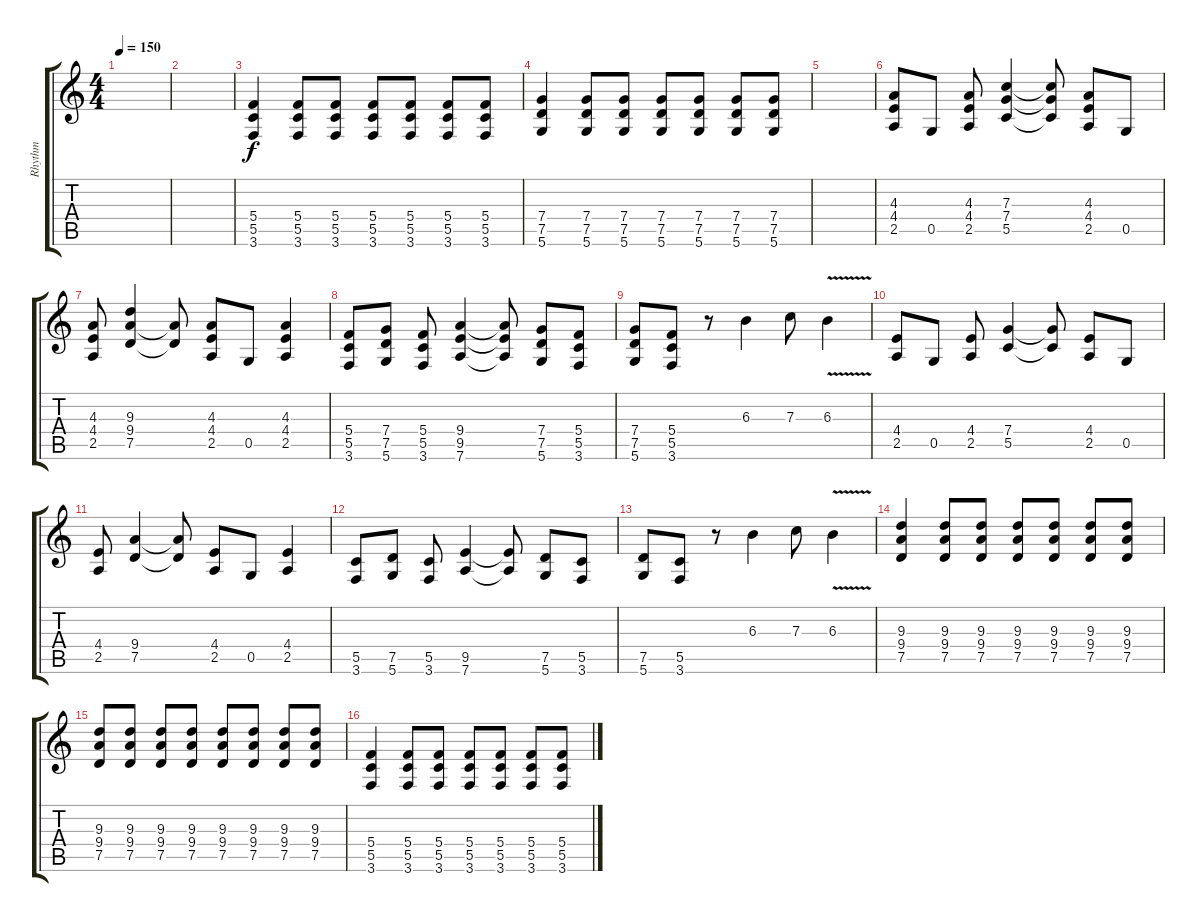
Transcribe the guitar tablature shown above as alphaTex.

\track ("Rhythm" "Rhythm") {instrument overdrivenguitar}
\staff {score tabs}
\tuning (D4 A3 F3 C3 G2 D2) {hide}
\ts (4 4)
\tempo 150
\clef g2
\ks c
|
|
(5.4 5.5 3.6).4 (5.4 5.5 3.6).8 (5.4 5.5 3.6).8 (5.4 5.5 3.6).8 (5.4 5.5 3.6).8 (5.4 5.5 3.6).8 (5.4 5.5 3.6).8 |
(7.4 7.5 5.6).4 (7.4 7.5 5.6).8 (7.4 7.5 5.6).8 (7.4 7.5 5.6).8 (7.4 7.5 5.6).8 (7.4 7.5 5.6).8 (7.4 7.5 5.6).8 |
|
(4.3 4.4 2.5).8 0.5.8 (4.3 4.4 2.5).8 (7.3 7.4 5.5).4 (7.3{t} 7.4{t} 5.5{t}).8 (4.3 4.4 2.5).8 0.5.8 |
(4.3 4.4 2.5).8 (9.3 9.4 7.5).4 (9.4{t} 7.5{t}).8 (4.3 4.4 2.5).8 0.5.8 (4.3 4.4 2.5).4 |
(5.4 5.5 3.6).8 (7.4 7.5 5.6).8 (5.4 5.5 3.6).8 (9.4 9.5 7.6).4 (9.4{t} 9.5{t} 7.6{t}).8 (7.4 7.5 5.6).8 (5.4 5.5 3.6).8 |
(7.4 7.5 5.6).8 (5.4 5.5 3.6).8 r.8 6.3.4 7.3.8 6.3{v}.4 |
(4.4 2.5).8 0.5.8 (4.4 2.5).8 (7.4 5.5).4 (7.4{t} 5.5{t}).8 (4.4 2.5).8 0.5.8 |
(4.4 2.5).8 (9.4 7.5).4 (9.4{t} 7.5{t}).8 (4.4 2.5).8 0.5.8 (4.4 2.5).4 |
(5.5 3.6).8 (7.5 5.6).8 (5.5 3.6).8 (9.5 7.6).4 (9.5{t} 7.6{t}).8 (7.5 5.6).8 (5.5 3.6).8 |
(7.5 5.6).8 (5.5 3.6).8 r.8 6.3.4 7.3.8 6.3{v}.4 |
(9.3 9.4 7.5).4 (9.3 9.4 7.5).8 (9.3 9.4 7.5).8 (9.3 9.4 7.5).8 (9.3 9.4 7.5).8 (9.3 9.4 7.5).8 (9.3 9.4 7.5).8 |
(9.3 9.4 7.5).8 (9.3 9.4 7.5).8 (9.3 9.4 7.5).8 (9.3 9.4 7.5).8 (9.3 9.4 7.5).8 (9.3 9.4 7.5).8 (9.3 9.4 7.5).8 (9.3 9.4 7.5).8 |
(5.4 5.5 3.6).4 (5.4 5.5 3.6).8 (5.4 5.5 3.6).8 (5.4 5.5 3.6).8 (5.4 5.5 3.6).8 (5.4 5.5 3.6).8 (5.4 5.5 3.6).8
